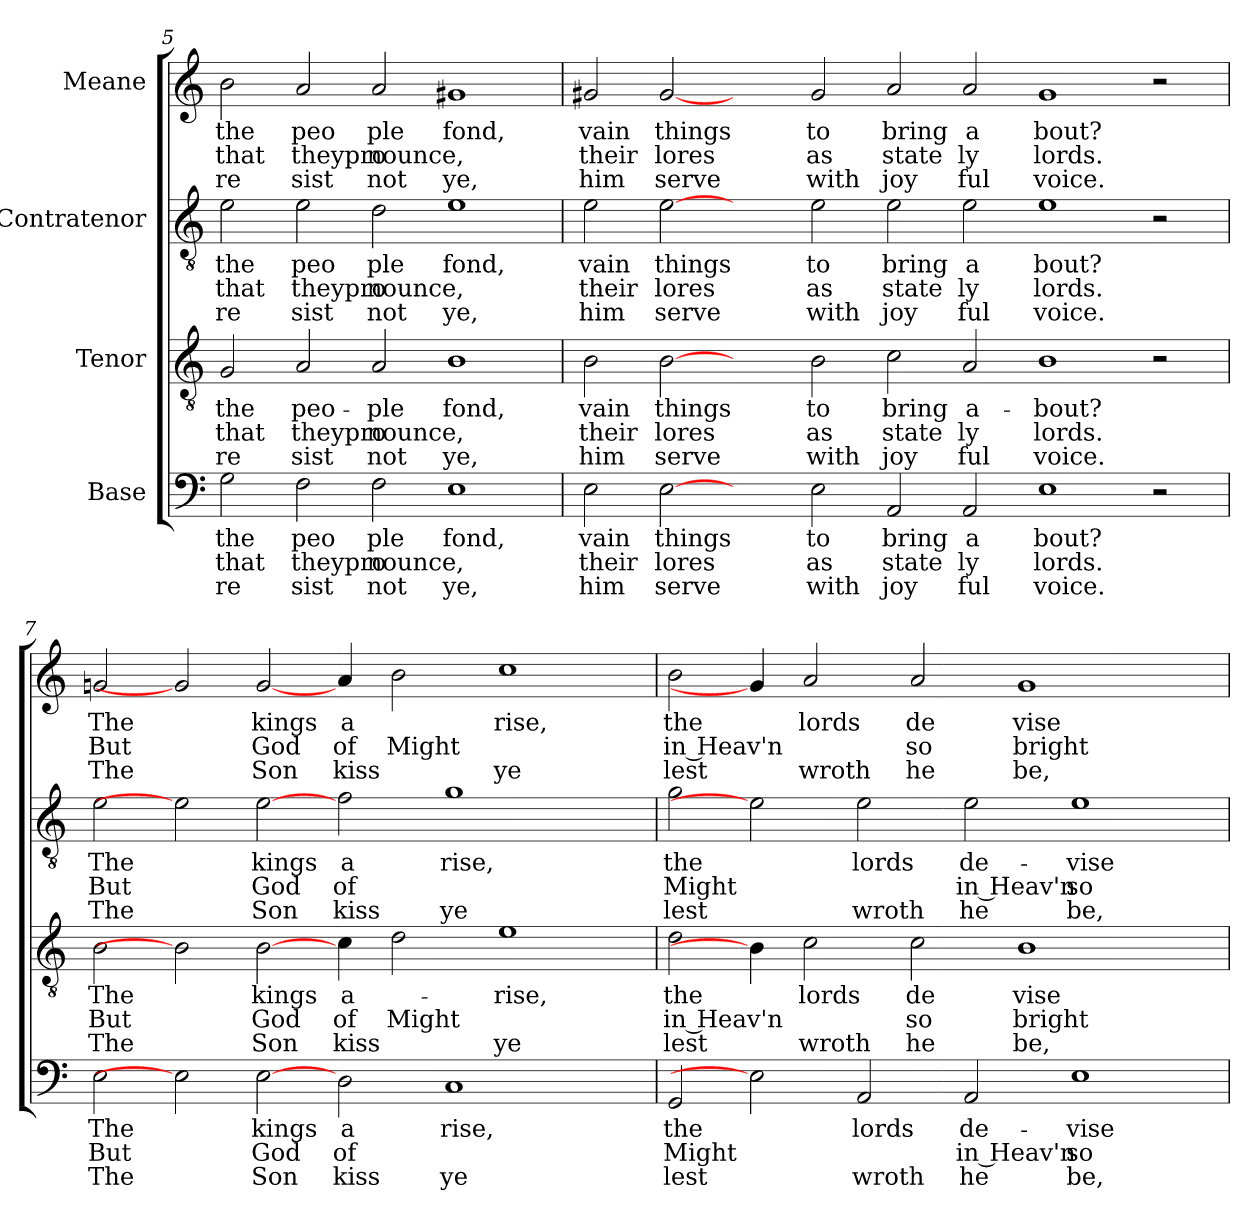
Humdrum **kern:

**kern	**text	**text	**text	**kern	**text	**text	**text	**kern	**text	**text	**text	**kern	**text	**text	**text
*part4	*part4	*part4	*part4	*part3	*part3	*part3	*part3	*part2	*part2	*part2	*part2	*part1	*part1	*part1	*part1
*staff4	*staff4	*staff4	*staff4	*staff3	*staff3	*staff3	*staff3	*staff2	*staff2	*staff2	*staff2	*staff1	*staff1	*staff1	*staff1
*I"Base	*	*	*	*I"Tenor	*	*	*	*I"Contratenor	*	*	*	*I"Meane	*	*	*
*clefF4	*	*	*	*clefGv2	*	*	*	*clefGv2	*	*	*	*clefG2	*	*	*
*k[]	*	*	*	*k[]	*	*	*	*k[]	*	*	*	*k[]	*	*	*
*C:	*	*	*	*C:	*	*	*	*C:	*	*	*	*C:	*	*	*
=5	=5	=5	=5	=5	=5	=5	=5	=5	=5	=5	=5	=5	=5	=5	=5
!	!LO:LY:b	!LO:LY:b	!LO:LY:b	!	!LO:LY:b	!LO:LY:b	!LO:LY:b	!	!LO:LY:b	!LO:LY:b	!LO:LY:b	!	!LO:LY:b	!LO:LY:b	!LO:LY:b
2G\	the	that	re	2G/	the	that	re	2e\	the	that	re	2b>\	the	that	re
!	!LO:LY:b	!LO:LY:b	!LO:LY:b	!	!LO:LY:b	!LO:LY:b	!LO:LY:b	!	!LO:LY:b	!LO:LY:b	!LO:LY:b	!	!LO:LY:b	!LO:LY:b	!LO:LY:b
2F\	peo	theypro	sist	2A/	peo-	theypro	sist	2e\	peo	theypro	sist	2a/	peo	theypro	sist
!	!LO:LY:b	!LO:LY:b	!LO:LY:b	!	!LO:LY:b	!LO:LY:b	!LO:LY:b	!	!LO:LY:b	!LO:LY:b	!LO:LY:b	!	!LO:LY:b	!LO:LY:b	!LO:LY:b
2F\	ple	nounce,	not	2A/	-ple	nounce,	not	2d\	ple	nounce,	not	2a/	ple	nounce,	not
!	!LO:LY:b	!	!LO:LY:b	!	!LO:LY:b	!	!LO:LY:b	!	!LO:LY:b	!	!LO:LY:b	!	!LO:LY:b	!	!LO:LY:b
1E	fond,	.	ye,	1B	fond,	.	ye,	1e	fond,	.	ye,	1g#X	fond,	.	ye,
=6	=6	=6	=6	=6	=6	=6	=6	=6	=6	=6	=6	=6	=6	=6	=6
!	!LO:LY:b	!LO:LY:b	!LO:LY:b	!	!LO:LY:b	!LO:LY:b	!LO:LY:b	!	!LO:LY:b	!LO:LY:b	!LO:LY:b	!	!LO:LY:b	!LO:LY:b	!LO:LY:b
2E\	vain	their	him	2B\	vain	their	him	2e\	vain	their	him	2g#X/	vain	their	him
!	!LO:LY:b	!LO:LY:b	!LO:LY:b	!	!LO:LY:b	!LO:LY:b	!LO:LY:b	!	!LO:LY:b	!LO:LY:b	!LO:LY:b	!	!LO:LY:b	!LO:LY:b	!LO:LY:b
[2E	things	lores	serve	[2B	things	lores	serve	[2e	things	lores	serve	[2g#	things	lores	serve
2ryy	.	.	.	2ryy	.	.	.	2ryy	.	.	.	2ryy	.	.	.
!	!LO:LY:b	!LO:LY:b	!LO:LY:b	!	!LO:LY:b	!LO:LY:b	!LO:LY:b	!	!LO:LY:b	!LO:LY:b	!LO:LY:b	!	!LO:LY:b	!LO:LY:b	!LO:LY:b
2E\	to	as	with	2B\	to	as	with	2e\	to	as	with	2g#/	to	as	with
!	!LO:LY:b	!LO:LY:b	!LO:LY:b	!	!LO:LY:b	!LO:LY:b	!LO:LY:b	!	!LO:LY:b	!LO:LY:b	!LO:LY:b	!	!LO:LY:b	!LO:LY:b	!LO:LY:b
2AA/	bring	state	joy	2c\	bring	state	joy	2e\	bring	state	joy	2a/	bring	state	joy
!	!LO:LY:b	!LO:LY:b	!LO:LY:b	!	!LO:LY:b	!LO:LY:b	!LO:LY:b	!	!LO:LY:b	!LO:LY:b	!LO:LY:b	!	!LO:LY:b	!LO:LY:b	!LO:LY:b
2AA/	a	ly	ful	2A/	a-	ly	ful	2e\	a	ly	ful	2a/	a	ly	ful
!	!LO:LY:b	!LO:LY:b	!LO:LY:b	!	!LO:LY:b	!LO:LY:b	!LO:LY:b	!	!LO:LY:b	!LO:LY:b	!LO:LY:b	!	!LO:LY:b	!LO:LY:b	!LO:LY:b
1E	bout?	lords.	voice.	1B	-bout?	lords.	voice.	1e	bout?	lords.	voice.	1g#	bout?	lords.	voice.
2r	.	.	.	2r	.	.	.	2r	.	.	.	2r	.	.	.
=7	=7	=7	=7	=7	=7	=7	=7	=7	=7	=7	=7	=7	=7	=7	=7
!	!LO:LY:b	!LO:LY:b	!LO:LY:b	!	!LO:LY:b	!LO:LY:b	!LO:LY:b	!	!LO:LY:b	!LO:LY:b	!LO:LY:b	!	!LO:LY:b	!LO:LY:b	!LO:LY:b
2E\	The	But	The	2B\	The	But	The	2e\	The	But	The	2gni/	The	But	The
2E]	.	.	.	2B]	.	.	.	2e]	.	.	.	2g#]	.	.	.
!	!LO:LY:b	!LO:LY:b	!LO:LY:b	!	!LO:LY:b	!LO:LY:b	!LO:LY:b	!	!LO:LY:b	!LO:LY:b	!LO:LY:b	!	!LO:LY:b	!LO:LY:b	!LO:LY:b
[2E	kings	God	Son	[2B\	kings	God	Son	[2e	kings	God	Son	[2g/	kings	God	Son
!	!LO:LY:b	!LO:LY:b	!LO:LY:b	!	!LO:LY:b	!LO:LY:b	!LO:LY:b	!	!LO:LY:b	!LO:LY:b	!LO:LY:b	!	!LO:LY:b	!LO:LY:b	!LO:LY:b
2D\	a	of	kiss	4c\	a-	of	kiss	2f\	a	of	kiss	4a/	a	of	kiss
!	!	!	!	!	!	!LO:LY:b	!	!	!	!	!	!	!	!LO:LY:b	!
.	.	.	.	2d\	.	Might	.	.	.	.	.	2b\	.	Might	.
!	!LO:LY:b	!	!LO:LY:b	!	!	!	!	!	!LO:LY:b	!	!LO:LY:b	!	!	!	!
1C	rise,	.	ye	.	.	.	.	1g	rise,	.	ye	.	.	.	.
!	!	!	!	!	!LO:LY:b	!	!LO:LY:b	!	!	!	!	!	!LO:LY:b	!	!LO:LY:b
.	.	.	.	1e	-rise,	.	ye	.	.	.	.	1cc	rise,	.	ye
4ryy	.	.	.	.	.	.	.	4ryy	.	.	.	.	.	.	.
!!LO:PB:g=z
=8	=8	=8	=8	=8	=8	=8	=8	=8	=8	=8	=8	=8	=8	=8	=8
!	!LO:LY:b	!LO:LY:b	!LO:LY:b	!	!LO:LY:b	!LO:LY:b	!LO:LY:b	!	!LO:LY:b	!LO:LY:b	!LO:LY:b	!	!LO:LY:b	!LO:LY:b	!LO:LY:b
2GG/	the	Might	lest	2d\	the	in Heav'n	lest	2g\	the	Might	lest	2b\	the	in Heav'n	lest
2E]	.	.	.	4B\]	.	.	.	2e]	.	.	.	4g/]	.	.	.
!	!	!	!	!	!LO:LY:b	!	!LO:LY:b	!	!	!	!	!	!LO:LY:b	!	!LO:LY:b
.	.	.	.	2c\	lords	.	wroth	.	.	.	.	2a/	lords	.	wroth
!	!LO:LY:b	!	!LO:LY:b	!	!	!	!	!	!LO:LY:b	!	!LO:LY:b	!	!	!	!
2AA/	lords	.	wroth	.	.	.	.	2e\	lords	.	wroth	.	.	.	.
!	!	!	!	!	!LO:LY:b	!LO:LY:b	!LO:LY:b	!	!	!	!	!	!LO:LY:b	!LO:LY:b	!LO:LY:b
.	.	.	.	2c\	de	so	he	.	.	.	.	2a/	de	so	he
!	!LO:LY:b	!LO:LY:b	!LO:LY:b	!	!	!	!	!	!LO:LY:b	!LO:LY:b	!LO:LY:b	!	!	!	!
2AA/	de-	in Heav'n	he	.	.	.	.	2e\	de-	in Heav'n	he	.	.	.	.
!	!	!	!	!	!LO:LY:b	!LO:LY:b	!LO:LY:b	!	!	!	!	!	!LO:LY:b	!LO:LY:b	!LO:LY:b
.	.	.	.	1B	vise	bright	be,	.	.	.	.	1g	vise	bright	be,
!	!LO:LY:b	!LO:LY:b	!LO:LY:b	!	!	!	!	!	!LO:LY:b	!LO:LY:b	!LO:LY:b	!	!	!	!
1E	-vise	so	be,	.	.	.	.	1e	-vise	so	be,	.	.	.	.
.	.	.	.	4ryy	.	.	.	.	.	.	.	4ryy	.	.	.
=	=	=	=	=	=	=	=	=	=	=	=	=	=	=	=
*-	*-	*-	*-	*-	*-	*-	*-	*-	*-	*-	*-	*-	*-	*-	*-
